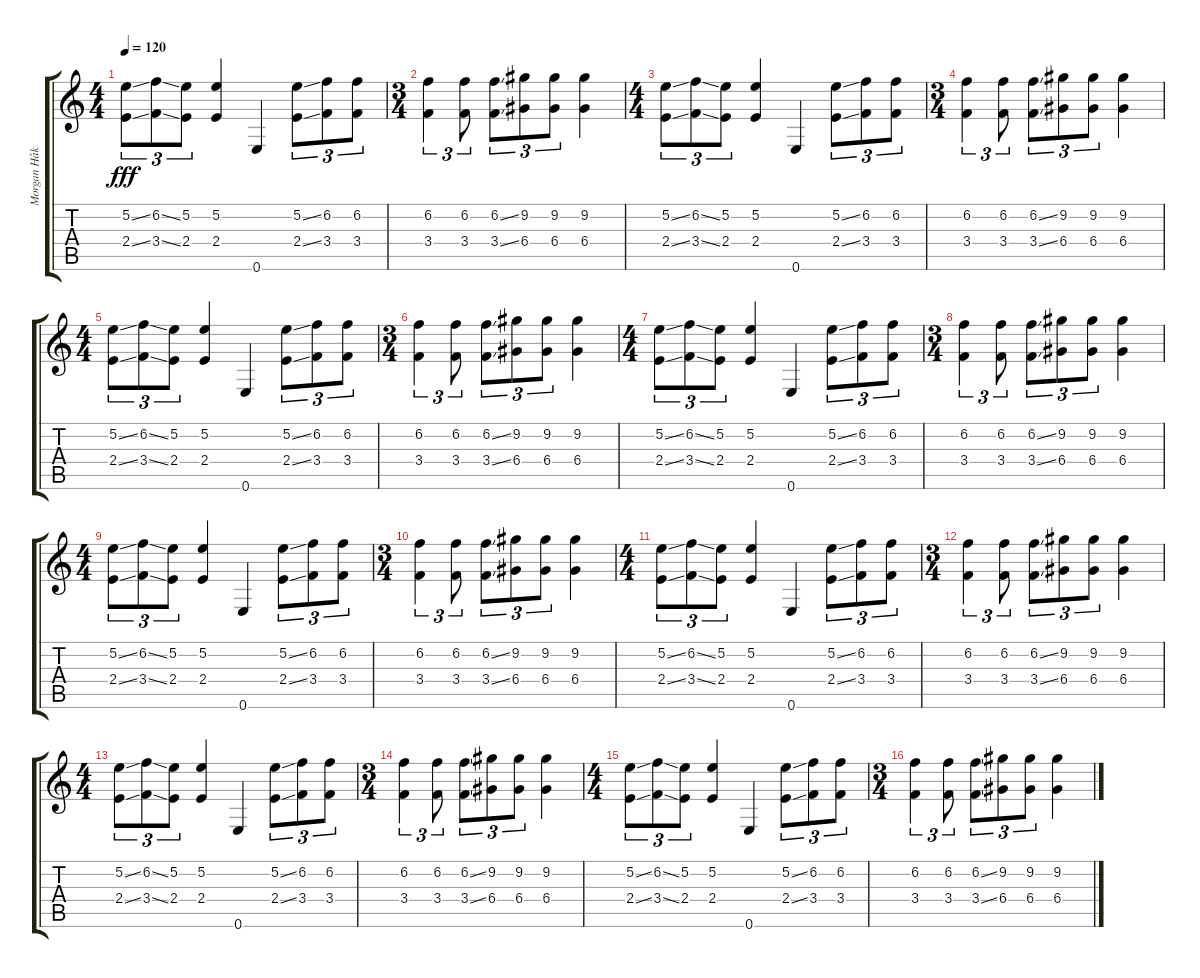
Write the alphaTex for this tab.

\track ("Morgan Håkansson" "Morgan Håk") {instrument distortionguitar}
\staff {score tabs}
\tuning (E4 B3 G3 D3 A2 E2) {hide}
\ts (4 4)
\tempo 120
\clef g2
\ks c
(5.2{ss} 2.4{ss}).8{tu (3 2) dy fff} (6.2{ss} 3.4{ss}).8{tu (3 2)} (5.2 2.4).8{tu (3 2)} (5.2 2.4).4 0.6.4 (5.2{ss} 2.4{ss}).8{tu (3 2)} (6.2 3.4).8{tu (3 2)} (6.2 3.4).8{tu (3 2)} |
\ts (3 4)
(6.2 3.4).4{tu (3 2)} (6.2 3.4).8{tu (3 2)} (6.2{ss} 3.4{ss}).8{tu (3 2)} (9.2 6.4).8{tu (3 2)} (9.2 6.4).8{tu (3 2)} (9.2 6.4).4 |
\ts (4 4)
(5.2{ss} 2.4{ss}).8{tu (3 2)} (6.2{ss} 3.4{ss}).8{tu (3 2)} (5.2 2.4).8{tu (3 2)} (5.2 2.4).4 0.6.4 (5.2{ss} 2.4{ss}).8{tu (3 2)} (6.2 3.4).8{tu (3 2)} (6.2 3.4).8{tu (3 2)} |
\ts (3 4)
(6.2 3.4).4{tu (3 2)} (6.2 3.4).8{tu (3 2)} (6.2{ss} 3.4{ss}).8{tu (3 2)} (9.2 6.4).8{tu (3 2)} (9.2 6.4).8{tu (3 2)} (9.2 6.4).4 |
\ts (4 4)
(5.2{ss} 2.4{ss}).8{tu (3 2)} (6.2{ss} 3.4{ss}).8{tu (3 2)} (5.2 2.4).8{tu (3 2)} (5.2 2.4).4 0.6.4 (5.2{ss} 2.4{ss}).8{tu (3 2)} (6.2 3.4).8{tu (3 2)} (6.2 3.4).8{tu (3 2)} |
\ts (3 4)
(6.2 3.4).4{tu (3 2)} (6.2 3.4).8{tu (3 2)} (6.2{ss} 3.4{ss}).8{tu (3 2)} (9.2 6.4).8{tu (3 2)} (9.2 6.4).8{tu (3 2)} (9.2 6.4).4 |
\ts (4 4)
(5.2{ss} 2.4{ss}).8{tu (3 2)} (6.2{ss} 3.4{ss}).8{tu (3 2)} (5.2 2.4).8{tu (3 2)} (5.2 2.4).4 0.6.4 (5.2{ss} 2.4{ss}).8{tu (3 2)} (6.2 3.4).8{tu (3 2)} (6.2 3.4).8{tu (3 2)} |
\ts (3 4)
(6.2 3.4).4{tu (3 2)} (6.2 3.4).8{tu (3 2)} (6.2{ss} 3.4{ss}).8{tu (3 2)} (9.2 6.4).8{tu (3 2)} (9.2 6.4).8{tu (3 2)} (9.2 6.4).4 |
\ts (4 4)
(5.2{ss} 2.4{ss}).8{tu (3 2)} (6.2{ss} 3.4{ss}).8{tu (3 2)} (5.2 2.4).8{tu (3 2)} (5.2 2.4).4 0.6.4 (5.2{ss} 2.4{ss}).8{tu (3 2)} (6.2 3.4).8{tu (3 2)} (6.2 3.4).8{tu (3 2)} |
\ts (3 4)
(6.2 3.4).4{tu (3 2)} (6.2 3.4).8{tu (3 2)} (6.2{ss} 3.4{ss}).8{tu (3 2)} (9.2 6.4).8{tu (3 2)} (9.2 6.4).8{tu (3 2)} (9.2 6.4).4 |
\ts (4 4)
(5.2{ss} 2.4{ss}).8{tu (3 2)} (6.2{ss} 3.4{ss}).8{tu (3 2)} (5.2 2.4).8{tu (3 2)} (5.2 2.4).4 0.6.4 (5.2{ss} 2.4{ss}).8{tu (3 2)} (6.2 3.4).8{tu (3 2)} (6.2 3.4).8{tu (3 2)} |
\ts (3 4)
(6.2 3.4).4{tu (3 2)} (6.2 3.4).8{tu (3 2)} (6.2{ss} 3.4{ss}).8{tu (3 2)} (9.2 6.4).8{tu (3 2)} (9.2 6.4).8{tu (3 2)} (9.2 6.4).4 |
\ts (4 4)
(5.2{ss} 2.4{ss}).8{tu (3 2)} (6.2{ss} 3.4{ss}).8{tu (3 2)} (5.2 2.4).8{tu (3 2)} (5.2 2.4).4 0.6.4 (5.2{ss} 2.4{ss}).8{tu (3 2)} (6.2 3.4).8{tu (3 2)} (6.2 3.4).8{tu (3 2)} |
\ts (3 4)
(6.2 3.4).4{tu (3 2)} (6.2 3.4).8{tu (3 2)} (6.2{ss} 3.4{ss}).8{tu (3 2)} (9.2 6.4).8{tu (3 2)} (9.2 6.4).8{tu (3 2)} (9.2 6.4).4 |
\ts (4 4)
(5.2{ss} 2.4{ss}).8{tu (3 2)} (6.2{ss} 3.4{ss}).8{tu (3 2)} (5.2 2.4).8{tu (3 2)} (5.2 2.4).4 0.6.4 (5.2{ss} 2.4{ss}).8{tu (3 2)} (6.2 3.4).8{tu (3 2)} (6.2 3.4).8{tu (3 2)} |
\ts (3 4)
(6.2 3.4).4{tu (3 2)} (6.2 3.4).8{tu (3 2)} (6.2{ss} 3.4{ss}).8{tu (3 2)} (9.2 6.4).8{tu (3 2)} (9.2 6.4).8{tu (3 2)} (9.2 6.4).4
